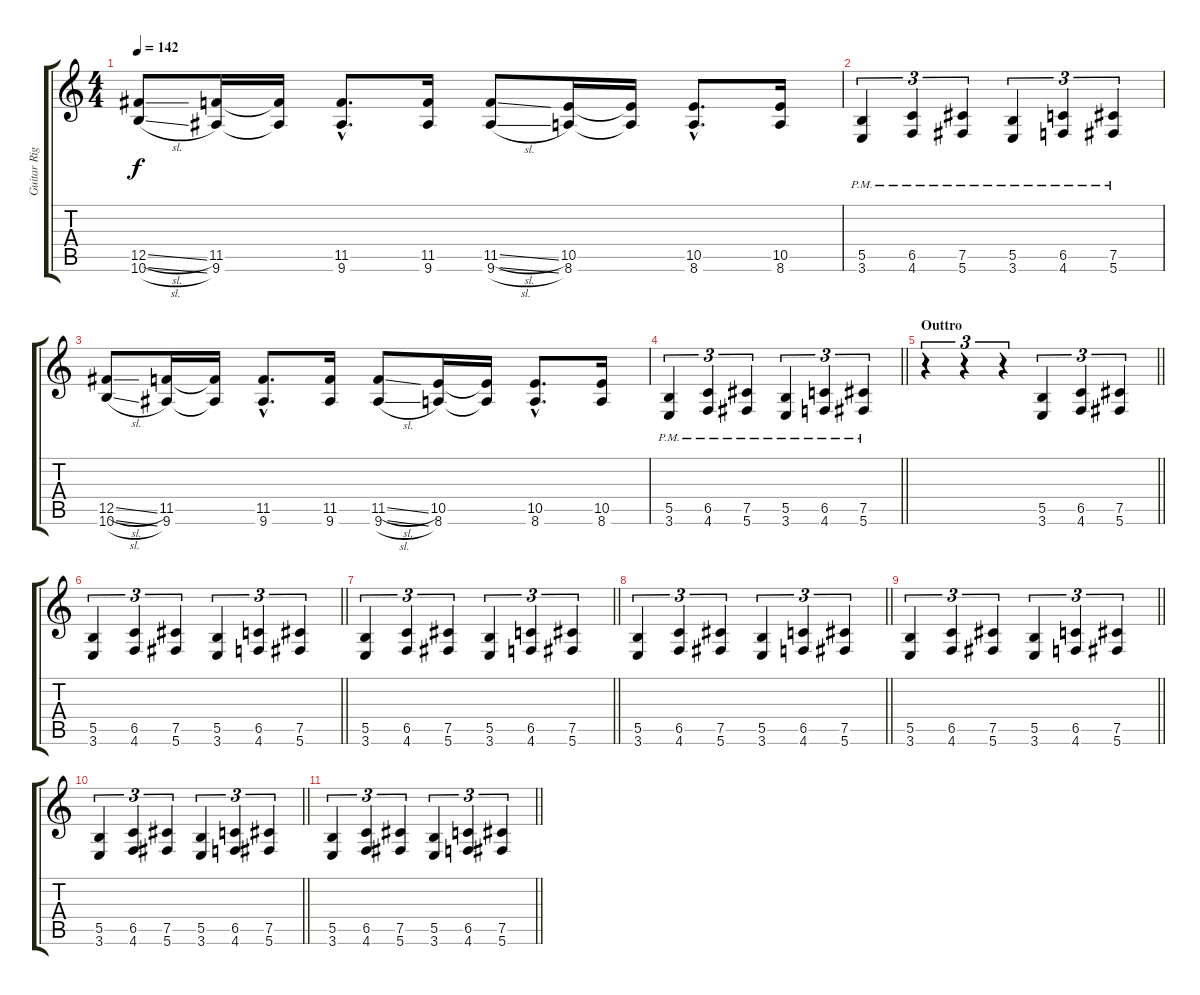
\track ("Guitar Right" "Guitar Rig") {instrument distortionguitar}
\staff {score tabs}
\tuning (Db4 Ab3 E3 B2 Gb2 Db2) {hide}
\ts (4 4)
\tempo 142
\clef g2
\ks c
(12.5{sl} 10.6{sl}).8{dy f} (11.5 9.6).16 (11.5{t} 9.6{t}).16 (11.5{hac} 9.6{hac}).8{d} (11.5 9.6).16 (11.5{sl} 9.6{sl}).8 (10.5 8.6).16 (10.5{t} 8.6{t}).16 (10.5{hac} 8.6{hac}).8{d} (10.5 8.6).16 |
(5.5{pm} 3.6{pm}).4{tu (3 2)} (6.5{pm} 4.6{pm}).4{tu (3 2)} (7.5{pm} 5.6{pm}).4{tu (3 2)} (5.5{pm} 3.6{pm}).4{tu (3 2)} (6.5{pm} 4.6{pm}).4{tu (3 2)} (7.5{pm} 5.6{pm}).4{tu (3 2)} |
(12.5{sl} 10.6{sl}).8 (11.5 9.6).16 (11.5{t} 9.6{t}).16 (11.5{hac} 9.6{hac}).8{d} (11.5 9.6).16 (11.5{sl} 9.6{sl}).8 (10.5 8.6).16 (10.5{t} 8.6{t}).16 (10.5{hac} 8.6{hac}).8{d} (10.5 8.6).16 |
\barLineRight lightlight
(5.5{pm} 3.6{pm}).4{tu (3 2)} (6.5{pm} 4.6{pm}).4{tu (3 2)} (7.5{pm} 5.6{pm}).4{tu (3 2)} (5.5{pm} 3.6{pm}).4{tu (3 2)} (6.5{pm} 4.6{pm}).4{tu (3 2)} (7.5{pm} 5.6{pm}).4{tu (3 2)} |
\section ("" "Outtro")
\barLineRight lightlight
r.4{tu (3 2)} r.4{tu (3 2)} r.4{tu (3 2)} (5.5 3.6).4{tu (3 2)} (6.5 4.6).4{tu (3 2)} (7.5 5.6).4{tu (3 2)} |
\barLineRight lightlight
(5.5 3.6).4{tu (3 2)} (6.5 4.6).4{tu (3 2)} (7.5 5.6).4{tu (3 2)} (5.5 3.6).4{tu (3 2)} (6.5 4.6).4{tu (3 2)} (7.5 5.6).4{tu (3 2)} |
\barLineRight lightlight
(5.5 3.6).4{tu (3 2)} (6.5 4.6).4{tu (3 2)} (7.5 5.6).4{tu (3 2)} (5.5 3.6).4{tu (3 2)} (6.5 4.6).4{tu (3 2)} (7.5 5.6).4{tu (3 2)} |
\barLineRight lightlight
(5.5 3.6).4{tu (3 2)} (6.5 4.6).4{tu (3 2)} (7.5 5.6).4{tu (3 2)} (5.5 3.6).4{tu (3 2)} (6.5 4.6).4{tu (3 2)} (7.5 5.6).4{tu (3 2)} |
\barLineRight lightlight
(5.5 3.6).4{tu (3 2)} (6.5 4.6).4{tu (3 2)} (7.5 5.6).4{tu (3 2)} (5.5 3.6).4{tu (3 2)} (6.5 4.6).4{tu (3 2)} (7.5 5.6).4{tu (3 2)} |
\barLineRight lightlight
(5.5 3.6).4{tu (3 2)} (6.5 4.6).4{tu (3 2)} (7.5 5.6).4{tu (3 2)} (5.5 3.6).4{tu (3 2)} (6.5 4.6).4{tu (3 2)} (7.5 5.6).4{tu (3 2)} |
\barLineRight lightlight
(5.5 3.6).4{tu (3 2)} (6.5 4.6).4{tu (3 2)} (7.5 5.6).4{tu (3 2)} (5.5 3.6).4{tu (3 2)} (6.5 4.6).4{tu (3 2)} (7.5 5.6).4{tu (3 2)}
